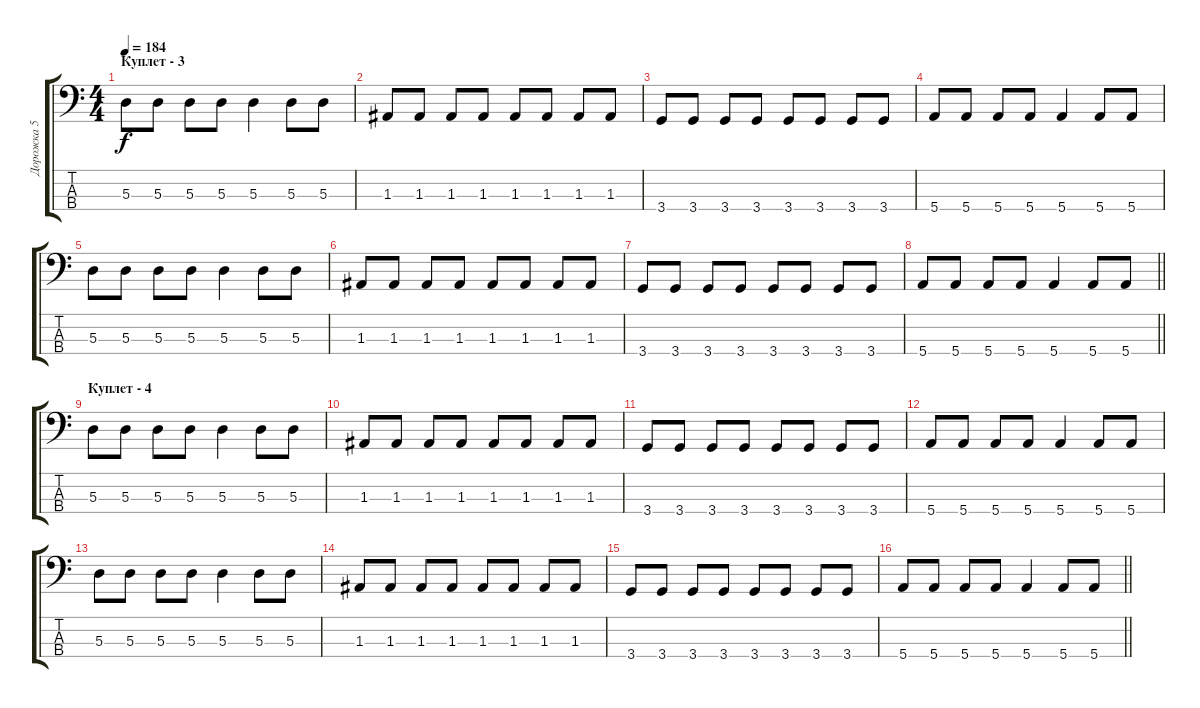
\track ("Дорожка 5" "Дорожка 5") {instrument electricbassfinger}
\staff {score tabs}
\tuning (G2 D2 A1 E1) {hide}
\ts (4 4)
\section ("" "Куплет - 3")
\tempo 184
\clef f4
\ks c
5.3.8{dy f} 5.3.8 5.3.8 5.3.8 5.3.4 5.3.8 5.3.8 |
1.3.8 1.3.8 1.3.8 1.3.8 1.3.8 1.3.8 1.3.8 1.3.8 |
3.4.8 3.4.8 3.4.8 3.4.8 3.4.8 3.4.8 3.4.8 3.4.8 |
5.4.8 5.4.8 5.4.8 5.4.8 5.4.4 5.4.8 5.4.8 |
5.3.8 5.3.8 5.3.8 5.3.8 5.3.4 5.3.8 5.3.8 |
1.3.8 1.3.8 1.3.8 1.3.8 1.3.8 1.3.8 1.3.8 1.3.8 |
3.4.8 3.4.8 3.4.8 3.4.8 3.4.8 3.4.8 3.4.8 3.4.8 |
\barLineRight lightlight
5.4.8 5.4.8 5.4.8 5.4.8 5.4.4 5.4.8 5.4.8 |
\section ("" "Куплет - 4")
5.3.8 5.3.8 5.3.8 5.3.8 5.3.4 5.3.8 5.3.8 |
1.3.8 1.3.8 1.3.8 1.3.8 1.3.8 1.3.8 1.3.8 1.3.8 |
3.4.8 3.4.8 3.4.8 3.4.8 3.4.8 3.4.8 3.4.8 3.4.8 |
5.4.8 5.4.8 5.4.8 5.4.8 5.4.4 5.4.8 5.4.8 |
5.3.8 5.3.8 5.3.8 5.3.8 5.3.4 5.3.8 5.3.8 |
1.3.8 1.3.8 1.3.8 1.3.8 1.3.8 1.3.8 1.3.8 1.3.8 |
3.4.8 3.4.8 3.4.8 3.4.8 3.4.8 3.4.8 3.4.8 3.4.8 |
\barLineRight lightlight
5.4.8 5.4.8 5.4.8 5.4.8 5.4.4 5.4.8 5.4.8
